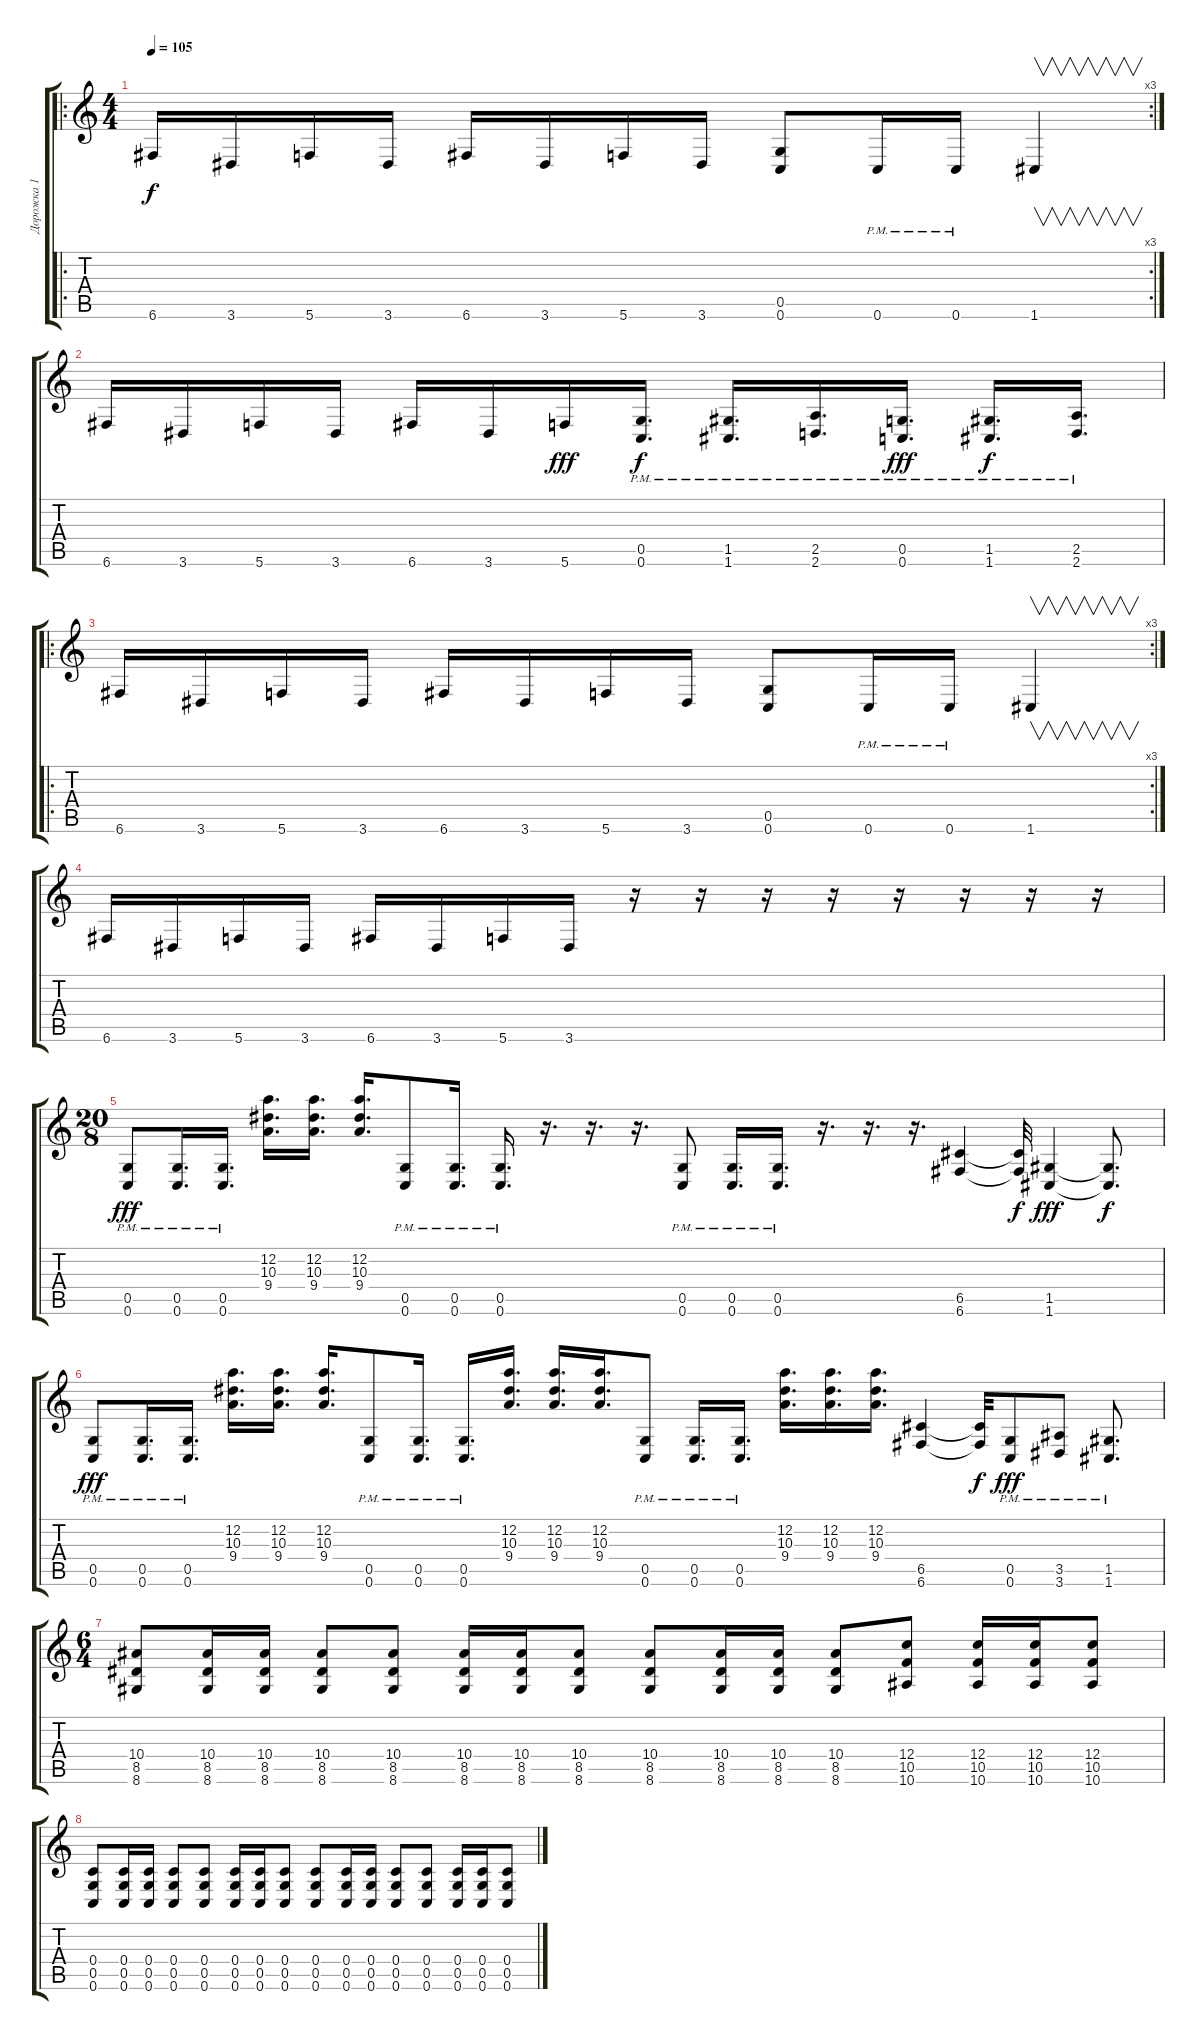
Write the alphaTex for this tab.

\track ("Дорожка 1" "Дорожка 1") {instrument overdrivenguitar}
\staff {score tabs}
\tuning (D4 A3 F3 C3 G2 C2) {hide}
\ro
\rc 3
\ts (4 4)
\tempo 105
\clef g2
\ks c
6.6.16{dy f} 3.6.16 5.6.16 3.6.16 6.6.16 3.6.16 5.6.16 3.6.16 (0.5 0.6).8 0.6{pm}.16 0.6{pm}.16 1.6.4{v} |
6.6.16 3.6.16 5.6.16 3.6.16 6.6.16 3.6.16 5.6.16{dy fff} (0.5{pm} 0.6{pm}).16{d dy f} (1.5{pm} 1.6{pm}).16{d} (2.5{pm} 2.6{pm}).16{d} (0.5{pm} 0.6{pm}).16{d dy fff} (1.5{pm} 1.6{pm}).16{d dy f} (2.5{pm} 2.6{pm}).16{d} |
\ro
\rc 3
6.6.16 3.6.16 5.6.16 3.6.16 6.6.16 3.6.16 5.6.16 3.6.16 (0.5 0.6).8 0.6{pm}.16 0.6{pm}.16 1.6.4{v} |
6.6.16 3.6.16 5.6.16 3.6.16 6.6.16 3.6.16 5.6.16 3.6.16 r.16 r.16 r.16 r.16 r.16 r.16 r.16 r.16 |
\ts (20 8)
(0.5{pm} 0.6{pm}).8{dy fff} (0.5{pm} 0.6{pm}).16{d} (0.5{pm} 0.6{pm}).16{d} (12.2 10.3 9.4).16{d} (12.2 10.3 9.4).16{d} (12.2 10.3 9.4).16{d} (0.5{pm} 0.6{pm}).8 (0.5{pm} 0.6{pm}).16{d} (0.5{pm} 0.6{pm}).16{d} r.16{d} r.16{d} r.16{d} (0.5{pm} 0.6{pm}).8 (0.5{pm} 0.6{pm}).16{d} (0.5{pm} 0.6{pm}).16{d} r.16{d} r.16{d} r.16{d} (6.5 6.6).4 (6.5{t} 6.6{t}).32{dy f} (1.5 1.6).4{dy fff} (1.5{t} 1.6{t}).8{d dy f} |
(0.5{pm} 0.6{pm}).8{dy fff} (0.5{pm} 0.6{pm}).16{d} (0.5{pm} 0.6{pm}).16{d} (12.2 10.3 9.4).16{d} (12.2 10.3 9.4).16{d} (12.2 10.3 9.4).16{d} (0.5{pm} 0.6{pm}).8 (0.5{pm} 0.6{pm}).16{d} (0.5{pm} 0.6{pm}).16{d} (12.2 10.3 9.4).16{d} (12.2 10.3 9.4).16{d} (12.2 10.3 9.4).16{d} (0.5{pm} 0.6{pm}).8 (0.5{pm} 0.6{pm}).16{d} (0.5{pm} 0.6{pm}).16{d} (12.2 10.3 9.4).16{d} (12.2 10.3 9.4).16{d} (12.2 10.3 9.4).16{d} (6.5 6.6).4 (6.5{t} 6.6{t}).32{dy f} (0.5{pm} 0.6{pm}).8{dy fff} (3.5{pm} 3.6{pm}).8 (1.5{pm} 1.6{pm}).8{d} |
\ts (6 4)
(10.4 8.5 8.6).8 (10.4 8.5 8.6).16 (10.4 8.5 8.6).16 (10.4 8.5 8.6).8 (10.4 8.5 8.6).8 (10.4 8.5 8.6).16 (10.4 8.5 8.6).16 (10.4 8.5 8.6).8 (10.4 8.5 8.6).8 (10.4 8.5 8.6).16 (10.4 8.5 8.6).16 (10.4 8.5 8.6).8 (12.4 10.5 10.6).8 (12.4 10.5 10.6).16 (12.4 10.5 10.6).16 (12.4 10.5 10.6).8 |
(0.4 0.5 0.6).8 (0.4 0.5 0.6).16 (0.4 0.5 0.6).16 (0.4 0.5 0.6).8 (0.4 0.5 0.6).8 (0.4 0.5 0.6).16 (0.4 0.5 0.6).16 (0.4 0.5 0.6).8 (0.4 0.5 0.6).8 (0.4 0.5 0.6).16 (0.4 0.5 0.6).16 (0.4 0.5 0.6).8 (0.4 0.5 0.6).8 (0.4 0.5 0.6).16 (0.4 0.5 0.6).16 (0.4 0.5 0.6).8
